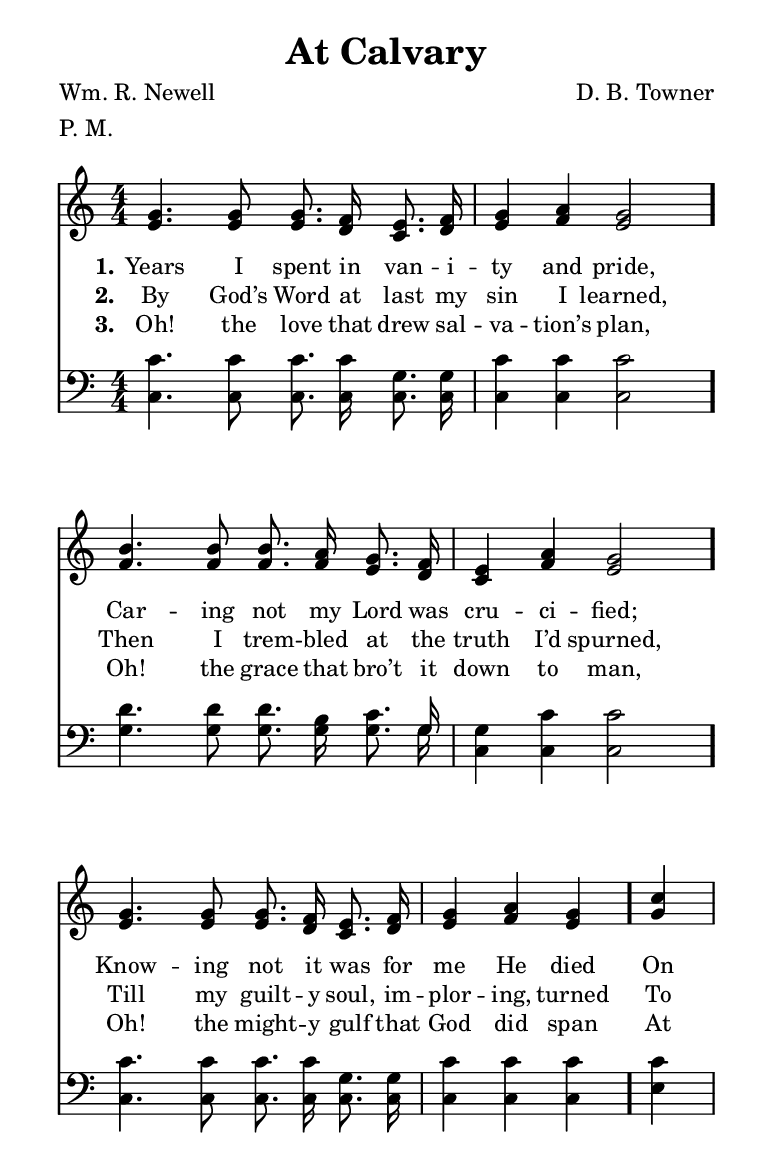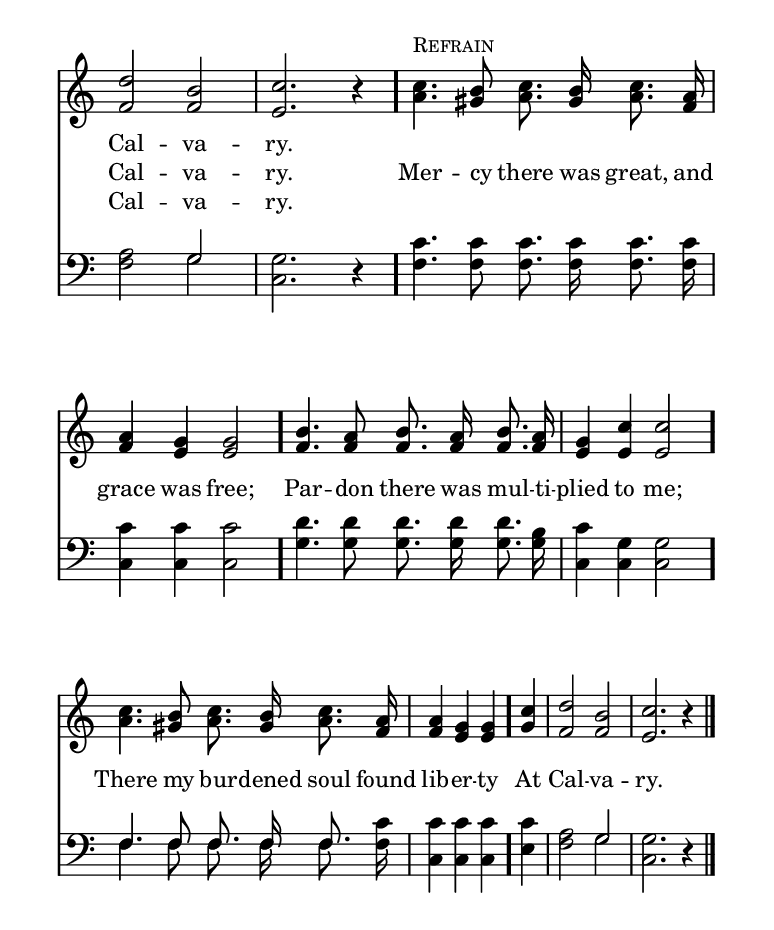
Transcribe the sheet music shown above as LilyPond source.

\include "common/global.ily"
\paper {
  \include "common/paper.ily"
  system-count = #(cond (is-eogsized 5) (#t #f)) % fits neatly into 4 systems, but original has 5 systems, and the page looks empty with 4
}

\header{
  %gospel
  hymnnumber = "371"
  title = "At Calvary"
  tunename = ""
  meter = "P. M."
  poet = "Wm. R. Newell"
  composer = "D. B. Towner"
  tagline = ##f
}

global = {
  \include "common/overrides.ily"
  \override Staff.TimeSignature.style = #'numbered
  \time 4/4
  \override Score.MetronomeMark.transparent = ##t % hide all fermata changes too
  \tempo 4=90
  \key c \major
  \autoBeamOff
}

patternA = { c4. c8 c8. c16 c8. c16 | c4 c c2 | }
patternB = { c4. c8 c8. c16 c8. c16 | c4 c c }
patternC = { c4 | c2 c | c2. c4 }

notesSoprano = {
\global
\relative c'' {

  \changePitch \patternA { g g g f e f | g a g }
  \changePitch \patternA { b b b a g f | e a g }
  \changePitch \patternB { g g g f e f | g a g }
  \changePitch \patternC { c | d b | c r }

  << s^\markup { \small \caps "Refrain" }
  \changePitch \patternA { c b c b c a | a g g } >>
  \changePitch \patternA { b a b a b a | g c c }
  \changePitch \patternB { c b c b c a | a g g }
  \changePitch \patternC { c | d b | c r }

  \bar "|."

}
}

notesAlto = {
\global
\relative e' {

  \changePitch \patternA { e e e d c d | e f e }
  \changePitch \patternA { f f f f e d | c f e }
  \changePitch \patternB { e e e d c d | e f e }
  \changePitch \patternC { g | f f | e r }

  \changePitch \patternA { a gis a gis a f | f e e }
  \changePitch \patternA { f f f f f f | e e e }
  \changePitch \patternB { a gis a gis a f | f e e }
  \changePitch \patternC { g | f f e r }

}
}

notesTenor = {
\global
\relative a {

  \changePitch \patternA { c c c c g g | c c c }
  \changePitch \patternA { d d d b c g | g c c }
  \changePitch \patternB { c c c c g g | c c c }
  \changePitch \patternC { c | a g | g r }

  \changePitch \patternA { c c c c c c | c c c }
  \changePitch \patternA { d d d d d b | c g g }
  \changePitch \patternB { f f f f f c' | c c c }
  \changePitch \patternC { c | a g | g r }

}
}

notesBass = {
\global
\relative f {

  \changePitch \patternA { c c c c c c | c c c }
  \changePitch \patternA { g' g g g g g | c, c c }
  \changePitch \patternB { c c c c c c | c c c }
  \changePitch \patternC { e | f g | c, r }

  \changePitch \patternA { f f f f f f | c c c }
  \changePitch \patternA { g' g g g g g | c, c c }
  \changePitch \patternB { f f f f f f | c c c }
  \changePitch \patternC { e | f g | c, r }

}
}

Refrain = \lyricmode {

Mer -- cy there was great, and grace was free; \bar "."
Par -- don there was mul -- ti -- plied to me; \bar "."
There my bur -- dened soul found lib -- er -- ty \bar "."
At Cal -- va -- ry. \bar "."

}

wordsA = \lyricmode {
\set stanza = "1."

Years I spent in van -- i -- ty and pride, \bar "."
Car -- ing not my Lord was cru -- ci -- fied; \bar "."
Know -- ing not it was for me He died \bar "."
On Cal -- va -- ry. \bar "."

}

wordsB = \lyricmode {
\set stanza = "2."

By God’s Word at last my sin I learned,
Then I trem -- bled at the truth I’d spurned,
Till my guilt -- y soul, im -- plor -- ing, turned
To Cal -- va -- ry.

\Refrain

}

wordsC = \lyricmode {
\set stanza = "3."

Oh! the love that drew sal -- va -- tion’s plan,
Oh! the grace that bro’t it down to man,
Oh! the might -- y gulf that God did span
At Cal -- va -- ry.

}

\score {
  \context ChoirStaff <<
    \context Staff = upper <<
      \set Staff.autoBeaming = ##f
      \set ChoirStaff.systemStartDelimiter = #'SystemStartBar
      \set ChoirStaff.printPartCombineTexts = ##f
      \partcombine #'(2 . 9) \notesSoprano \notesAlto
      \context NullVoice = sopranos { \voiceOne << \notesSoprano >> }
      \context Lyrics = one   \lyricsto sopranos \wordsA
      \context Lyrics = two   \lyricsto sopranos \wordsB
      \context Lyrics = three \lyricsto sopranos \wordsC
    >>
    \context Staff = men <<
      \set Staff.autoBeaming = ##f
      \clef bass
      \set ChoirStaff.printPartCombineTexts = ##f
      \partcombine #'(2 . 9) \notesTenor \notesBass
    >>
  >>
  \layout {
    \include "common/layout.ily"
  }
  \midi{
    \include "common/midi.ily"
  }
}

\version "2.19.49"  % necessary for upgrading to future LilyPond versions.

% vi:set et ts=2 sw=2 ai nocindent syntax=lilypond:
